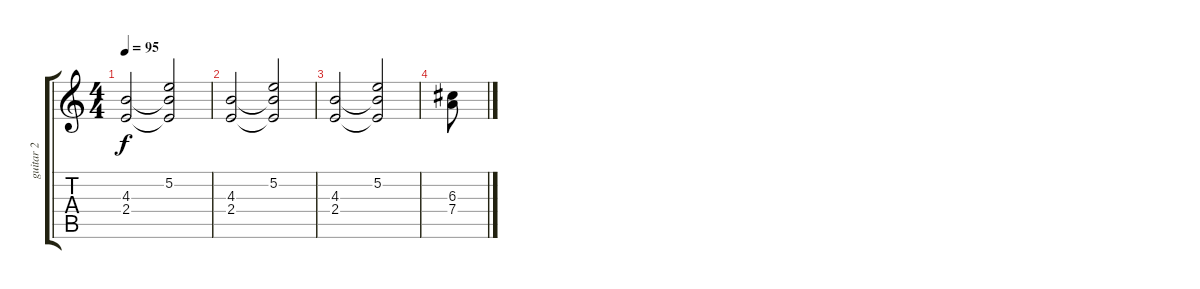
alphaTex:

\track ("guitar 2" "guitar 2") {instrument distortionguitar}
\staff {score tabs}
\tuning (E4 B3 G3 D3 A2 E2) {hide}
\ts (4 4)
\tempo 95
\clef g2
\ks c
(4.3 2.4).2{dy f} (5.2 4.3{t} 2.4{t}).2 |
(4.3 2.4).2 (5.2 4.3{t} 2.4{t}).2 |
(4.3 2.4).2 (5.2 4.3{t} 2.4{t}).2 |
(6.3 7.4).8
